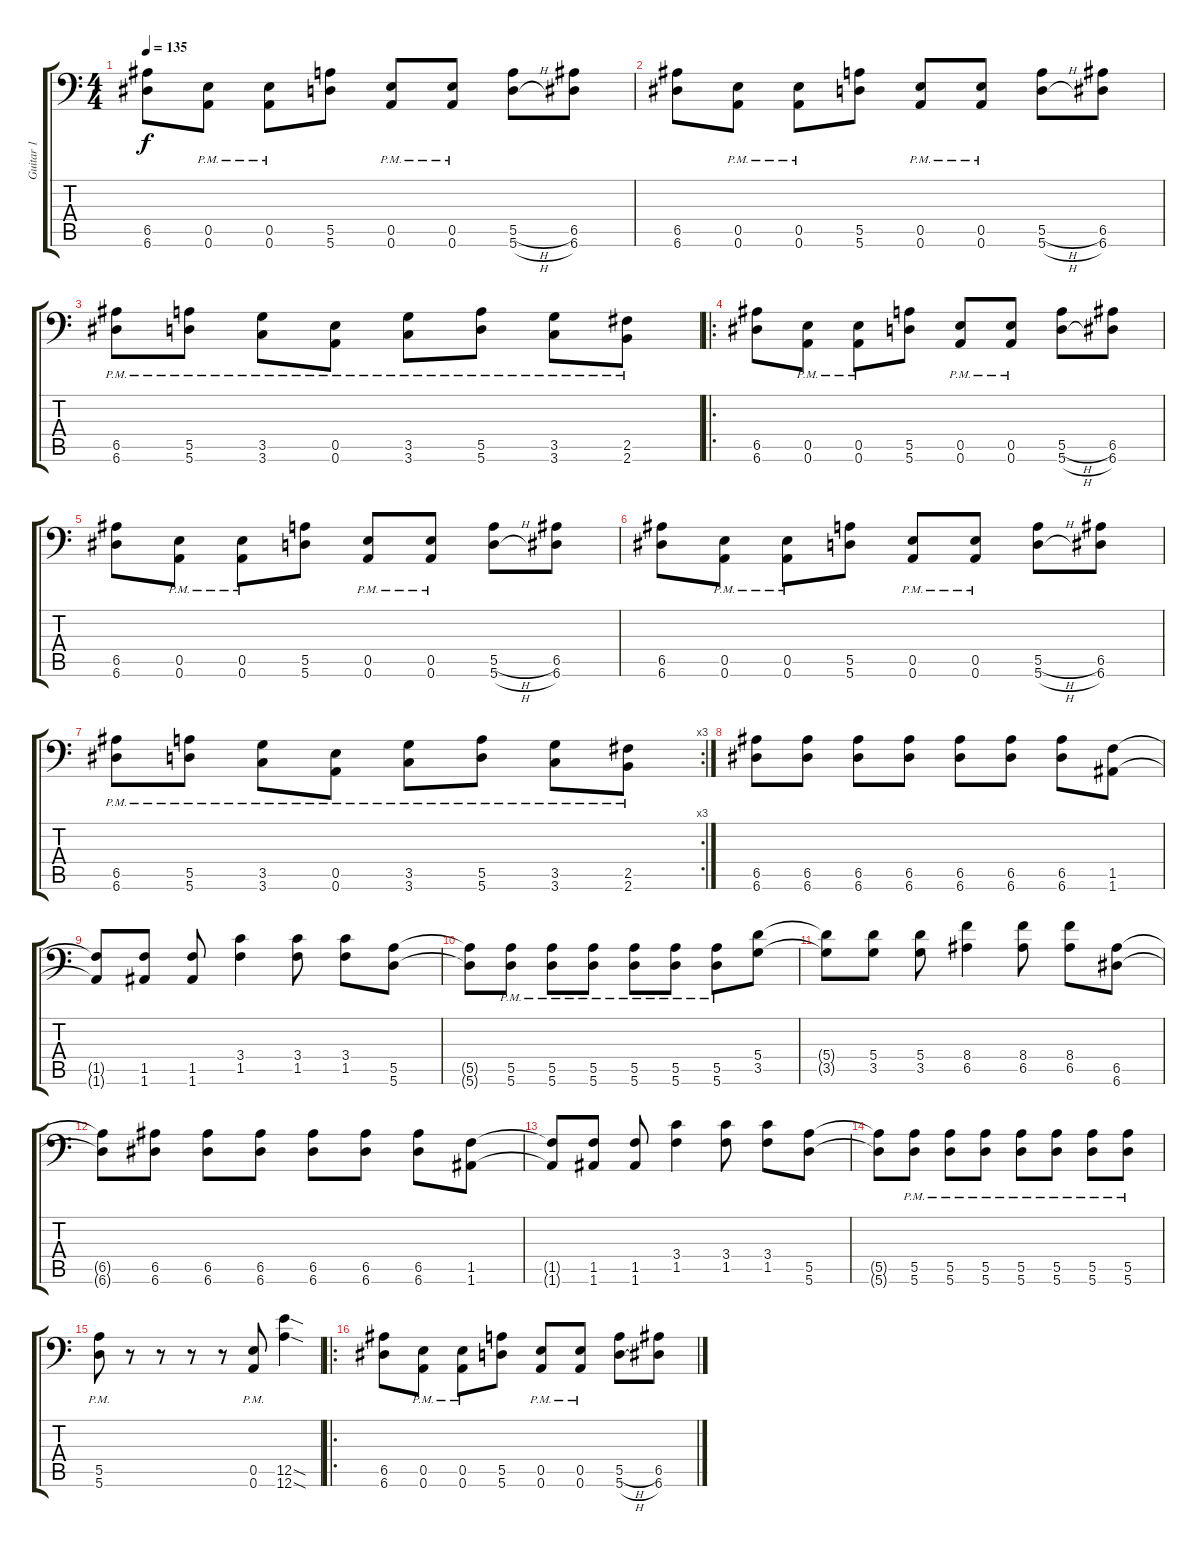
\track ("Guitar 1" "Guitar 1") {instrument overdrivenguitar}
\staff {score tabs}
\tuning (B3 Gb3 D3 A2 E2 A1) {hide}
\ts (4 4)
\tempo 135
\clef f4
\ks c
(6.5 6.6).8{dy f} (0.5{pm} 0.6{pm}).8 (0.5{pm} 0.6{pm}).8 (5.5 5.6).8 (0.5{pm} 0.6{pm}).8 (0.5{pm} 0.6{pm}).8 (5.5{h} 5.6{h}).8 (6.5 6.6).8 |
(6.5 6.6).8 (0.5{pm} 0.6{pm}).8 (0.5{pm} 0.6{pm}).8 (5.5 5.6).8 (0.5{pm} 0.6{pm}).8 (0.5{pm} 0.6{pm}).8 (5.5{h} 5.6{h}).8 (6.5 6.6).8 |
(6.5{pm} 6.6{pm}).8 (5.5{pm} 5.6{pm}).8 (3.5{pm} 3.6{pm}).8 (0.5{pm} 0.6{pm}).8 (3.5{pm} 3.6{pm}).8 (5.5{pm} 5.6{pm}).8 (3.5{pm} 3.6{pm}).8 (2.5{pm} 2.6{pm}).8 |
\ro
(6.5 6.6).8 (0.5{pm} 0.6{pm}).8 (0.5{pm} 0.6{pm}).8 (5.5 5.6).8 (0.5{pm} 0.6{pm}).8 (0.5{pm} 0.6{pm}).8 (5.5{h} 5.6{h}).8 (6.5 6.6).8 |
(6.5 6.6).8 (0.5{pm} 0.6{pm}).8 (0.5{pm} 0.6{pm}).8 (5.5 5.6).8 (0.5{pm} 0.6{pm}).8 (0.5{pm} 0.6{pm}).8 (5.5{h} 5.6{h}).8 (6.5 6.6).8 |
(6.5 6.6).8 (0.5{pm} 0.6{pm}).8 (0.5{pm} 0.6{pm}).8 (5.5 5.6).8 (0.5{pm} 0.6{pm}).8 (0.5{pm} 0.6{pm}).8 (5.5{h} 5.6{h}).8 (6.5 6.6).8 |
\rc 3
(6.5{pm} 6.6{pm}).8 (5.5{pm} 5.6{pm}).8 (3.5{pm} 3.6{pm}).8 (0.5{pm} 0.6{pm}).8 (3.5{pm} 3.6{pm}).8 (5.5{pm} 5.6{pm}).8 (3.5{pm} 3.6{pm}).8 (2.5{pm} 2.6{pm}).8 |
(6.5 6.6).8 (6.5 6.6).8 (6.5 6.6).8 (6.5 6.6).8 (6.5 6.6).8 (6.5 6.6).8 (6.5 6.6).8 (1.5 1.6).8 |
(1.5{t} 1.6{t}).8 (1.5 1.6).8 (1.5 1.6).8 (3.4 1.5).4 (3.4 1.5).8 (3.4 1.5).8 (5.5 5.6).8 |
(5.5{t} 5.6{t}).8 (5.5{pm} 5.6{pm}).8 (5.5{pm} 5.6{pm}).8 (5.5{pm} 5.6{pm}).8 (5.5{pm} 5.6{pm}).8 (5.5{pm} 5.6{pm}).8 (5.5{pm} 5.6{pm}).8 (5.4 3.5).8 |
(5.4{t} 3.5{t}).8 (5.4 3.5).8 (5.4 3.5).8 (8.4 6.5).4 (8.4 6.5).8 (8.4 6.5).8 (6.5 6.6).8 |
(6.5{t} 6.6{t}).8 (6.5 6.6).8 (6.5 6.6).8 (6.5 6.6).8 (6.5 6.6).8 (6.5 6.6).8 (6.5 6.6).8 (1.5 1.6).8 |
(1.5{t} 1.6{t}).8 (1.5 1.6).8 (1.5 1.6).8 (3.4 1.5).4 (3.4 1.5).8 (3.4 1.5).8 (5.5 5.6).8 |
(5.5{t} 5.6{t}).8 (5.5{pm} 5.6{pm}).8 (5.5{pm} 5.6{pm}).8 (5.5{pm} 5.6{pm}).8 (5.5{pm} 5.6{pm}).8 (5.5{pm} 5.6{pm}).8 (5.5{pm} 5.6{pm}).8 (5.5{pm} 5.6{pm}).8 |
(5.5{pm} 5.6{pm}).8 r.8 r.8 r.8 r.8 (0.5 0.6{pm}).8 (12.5{sod} 12.6{sod}).4 |
\ro
(6.5 6.6).8 (0.5{pm} 0.6{pm}).8 (0.5{pm} 0.6{pm}).8 (5.5 5.6).8 (0.5{pm} 0.6{pm}).8 (0.5{pm} 0.6{pm}).8 (5.5{h} 5.6{h}).8 (6.5 6.6).8
